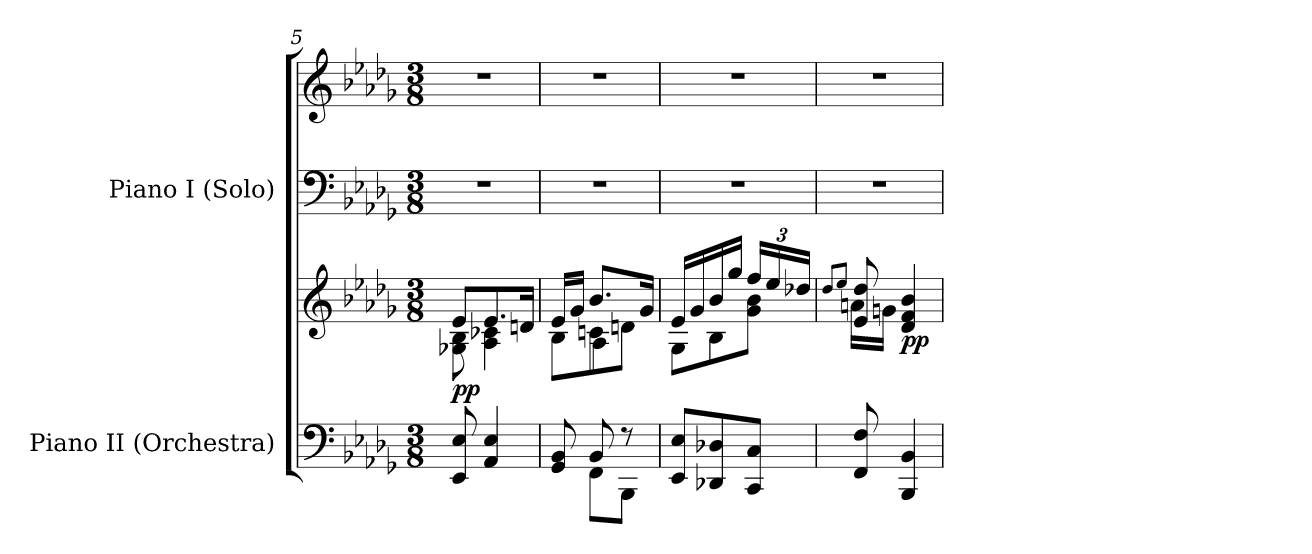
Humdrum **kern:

**kern	**kern	**dynam	**kern	**kern
*part2	*part2	*part2	*part1	*part1
*staff4	*staff3	*staff3/4	*staff2	*staff1
*I"Piano II (Orchestra)	*	*	*I"Piano I (Solo)	*
*I'Pno. II (Orch.)	*	*	*I'Pno. I (Solo)	*
*clefF4	*clefG2	*	*clefF4	*clefG2
*k[b-e-a-d-g-]	*k[b-e-a-d-g-]	*	*k[b-e-a-d-g-]	*k[b-e-a-d-g-]
*M3/8	*M3/8	*	*M3/8	*M3/8
*MM26	*MM26	*	*MM26	*MM26
=5	=5	=5	=5	=5
*	*^	*	*	*
!	!	!	!LO:DY:b	!	!
8EE-/ 8E-/	8e-/L	8G-X\ 8B-\	pp	4.r	4.r
4AA-/ 4E-/	8.e-/	4A-\ 4c-X\	.	.	.
.	16dn/Jk	.	.	.	.
=6	=6	=6	=6	=6	=6
*^	*	*^	*	*	*
8GG-/ 8BB-/	8rGGyy	16e-/LL	8B-\L	8ryy	.	4.r	4.r
.	.	16g-/JJ	.	.	.	.	.
8BB-/	8FF\L	8.b-/L	8cn\	4A-\	.	.	.
8r	8BBB-\J	.	8dn\J	.	.	.	.
.	.	16g-/Jk	.	.	.	.	.
*v	*v	*	*	*	*	*	*
*	*	*v	*v	*	*	*
=7	=7	=7	=7	=7	=7
8EE-/ 8E-/L	16e-/LL	8G-\L	.	4.r	4.r
.	16g-/	.	.	.	.
8DD-X/ 8D-X/	16b-/	8B-\	.	.	.
.	16gg-/JJ	.	.	.	.
*	*Xbrackettup	*	*	*	*
8CC/ 8C/J	24ff/LL	8g-\ 8b-\J	.	.	.
.	24ee-/	.	.	.	.
.	24dd-X/JJ	.	.	.	.
!!LO:LB:g=z
=8	=8	=8	=8	=8	=8
.	8qdd-/L	.	.	.	.
.	8qee-/J	.	.	.	.
*	*	*	*	*	*^
8FF/ 8F/	8e-/ 8dd-/	16an\LL	.	4.r	4.r	8ryy
.	.	16gn\JJ	.	.	.	.
*	*	*	*	*	*MM20	*
!	!	!	!LO:DY:b	!	!	!
4BBB-/ 4BB-/	4d-/ 4f/ 4b-/	4rcyy	pp	.	.	4ryy
*	*v	*v	*	*	*v	*v
=	=	=	=	=
*-	*-	*-	*-	*-
